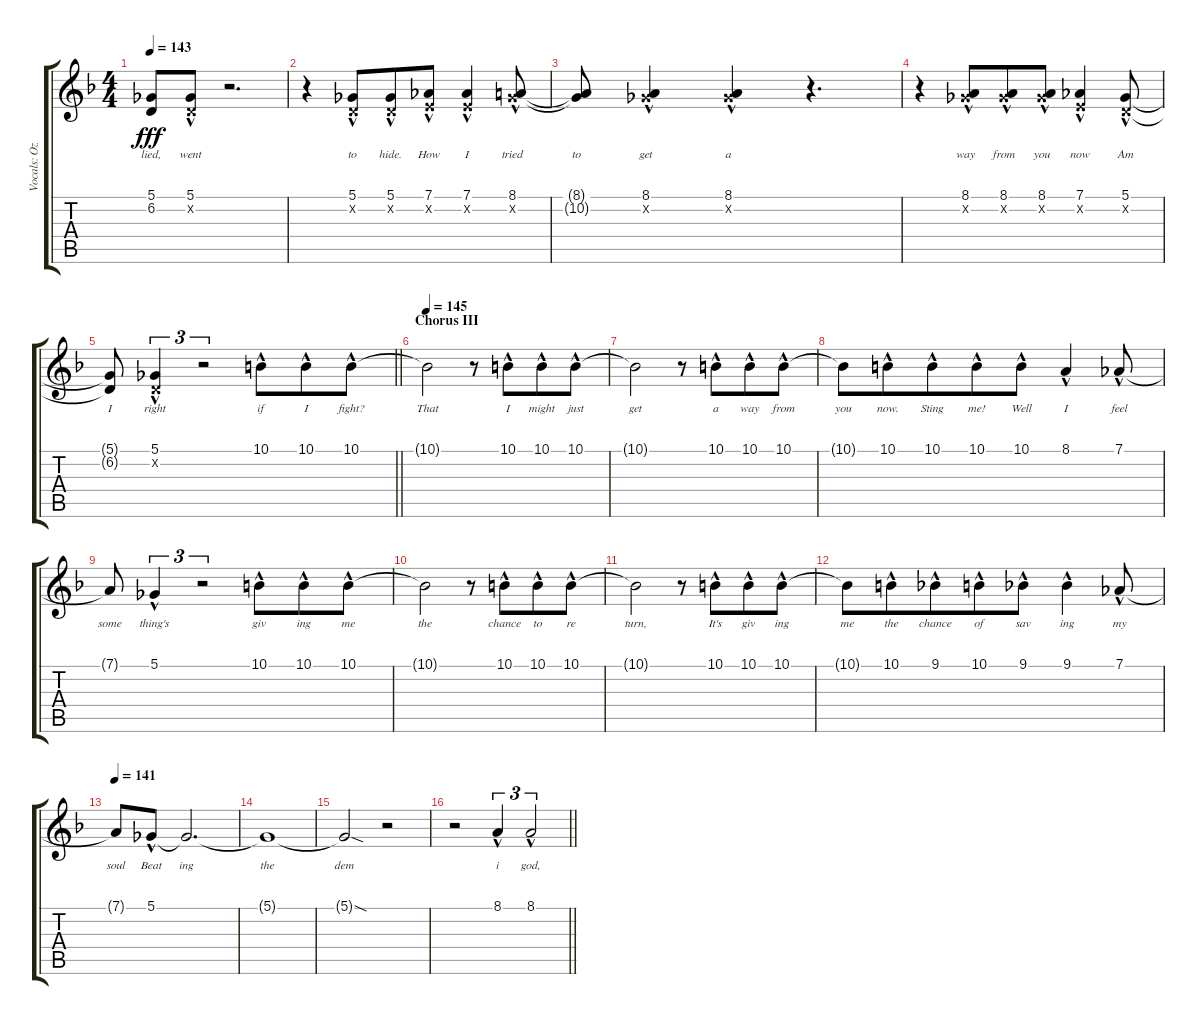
\track ("Vocals: Ozzy" "Vocals: Oz") {instrument lead2sawtooth}
\staff {score tabs}
\tuning (Db4 Ab3 E3 B2 Gb2 Db2) {hide}
\ts (4 4)
\tempo 143
\clef g2
\ks f
(5.1{t} 6.2{t}).8{lyrics (0 "lied,") lyrics (1 "") lyrics (2 "") lyrics (3 "") lyrics (4 "") dy fff} (5.1{hac} 6.2{x}).8{lyrics (0 "went") lyrics (1 "") lyrics (2 "") lyrics (3 "") lyrics (4 "")} r.2{d} |
r.4 (5.1{hac} 6.2{x}).8{lyrics (0 "to") lyrics (1 "") lyrics (2 "") lyrics (3 "") lyrics (4 "")} (5.1{hac} 6.2{x}).8{lyrics (0 "hide.") lyrics (1 "") lyrics (2 "") lyrics (3 "") lyrics (4 "") beam merge} (7.1{hac} 8.2{x}).8{lyrics (0 "How") lyrics (1 "") lyrics (2 "") lyrics (3 "") lyrics (4 "")} (7.1{hac} 8.2{x}).4{lyrics (0 "I") lyrics (1 "") lyrics (2 "") lyrics (3 "") lyrics (4 "")} (8.1{hac} 10.2{x}).8{lyrics (0 "tried") lyrics (1 "") lyrics (2 "") lyrics (3 "") lyrics (4 "")} |
(8.1{t} 10.2{t}).8{lyrics (0 "to") lyrics (1 "") lyrics (2 "") lyrics (3 "") lyrics (4 "")} (8.1{hac} 10.2{x}).4{lyrics (0 "get") lyrics (1 "") lyrics (2 "") lyrics (3 "") lyrics (4 "")} (8.1{hac} 10.2{x}).4{lyrics (0 "a") lyrics (1 "") lyrics (2 "") lyrics (3 "") lyrics (4 "")} r.4{d} |
r.4 (8.1{hac} 10.2{x}).8{lyrics (0 "way") lyrics (1 "") lyrics (2 "") lyrics (3 "") lyrics (4 "")} (8.1{hac} 10.2{x}).8{lyrics (0 "from") lyrics (1 "") lyrics (2 "") lyrics (3 "") lyrics (4 "") beam merge} (8.1{hac} 10.2{x}).8{lyrics (0 "you") lyrics (1 "") lyrics (2 "") lyrics (3 "") lyrics (4 "")} (7.1{hac} 8.2{x}).4{lyrics (0 "now") lyrics (1 "") lyrics (2 "") lyrics (3 "") lyrics (4 "")} (5.1{hac} 6.2{x}).8{lyrics (0 "Am") lyrics (1 "") lyrics (2 "") lyrics (3 "") lyrics (4 "")} |
\barLineRight lightlight
(5.1{t} 6.2{t}).8{lyrics (0 "I") lyrics (1 "") lyrics (2 "") lyrics (3 "") lyrics (4 "")} (5.1{hac} 6.2{x}).4{tu (3 2) lyrics (0 "right") lyrics (1 "") lyrics (2 "") lyrics (3 "") lyrics (4 "")} r.2{tu (3 2)} 10.1{hac}.8{lyrics (0 "if") lyrics (1 "") lyrics (2 "") lyrics (3 "") lyrics (4 "") beam merge} 10.1{hac}.8{lyrics (0 "I") lyrics (1 "") lyrics (2 "") lyrics (3 "") lyrics (4 "")} 10.1{hac}.8{lyrics (0 "fight?") lyrics (1 "") lyrics (2 "") lyrics (3 "") lyrics (4 "")} |
\section ("" "Chorus III")
\tempo 145
10.1{t}.2{lyrics (0 "That") lyrics (1 "") lyrics (2 "") lyrics (3 "") lyrics (4 "")} r.8 10.1{hac}.8{lyrics (0 "I") lyrics (1 "") lyrics (2 "") lyrics (3 "") lyrics (4 "") beam merge} 10.1{hac}.8{lyrics (0 "might") lyrics (1 "") lyrics (2 "") lyrics (3 "") lyrics (4 "")} 10.1{hac}.8{lyrics (0 "just") lyrics (1 "") lyrics (2 "") lyrics (3 "") lyrics (4 "")} |
10.1{t}.2{lyrics (0 "get") lyrics (1 "") lyrics (2 "") lyrics (3 "") lyrics (4 "")} r.8 10.1{hac}.8{lyrics (0 "a") lyrics (1 "") lyrics (2 "") lyrics (3 "") lyrics (4 "") beam merge} 10.1{hac}.8{lyrics (0 "way") lyrics (1 "") lyrics (2 "") lyrics (3 "") lyrics (4 "")} 10.1{hac}.8{lyrics (0 "from") lyrics (1 "") lyrics (2 "") lyrics (3 "") lyrics (4 "")} |
10.1{t}.8{lyrics (0 "you") lyrics (1 "") lyrics (2 "") lyrics (3 "") lyrics (4 "")} 10.1{hac}.8{lyrics (0 "now.") lyrics (1 "") lyrics (2 "") lyrics (3 "") lyrics (4 "") beam merge} 10.1{hac}.8{lyrics (0 "Sting") lyrics (1 "") lyrics (2 "") lyrics (3 "") lyrics (4 "")} 10.1{hac}.8{lyrics (0 "me!") lyrics (1 "") lyrics (2 "") lyrics (3 "") lyrics (4 "") beam merge} 10.1{hac}.8{lyrics (0 "Well") lyrics (1 "") lyrics (2 "") lyrics (3 "") lyrics (4 "")} 8.1{hac}.4{lyrics (0 "I") lyrics (1 "") lyrics (2 "") lyrics (3 "") lyrics (4 "")} 7.1{hac}.8{lyrics (0 "feel") lyrics (1 "") lyrics (2 "") lyrics (3 "") lyrics (4 "")} |
7.1{t}.8{lyrics (0 "some") lyrics (1 "") lyrics (2 "") lyrics (3 "") lyrics (4 "")} 5.1{hac}.4{tu (3 2) lyrics (0 "thing's") lyrics (1 "") lyrics (2 "") lyrics (3 "") lyrics (4 "")} r.2{tu (3 2)} 10.1{hac}.8{lyrics (0 "giv") lyrics (1 "") lyrics (2 "") lyrics (3 "") lyrics (4 "") beam merge} 10.1{hac}.8{lyrics (0 "ing") lyrics (1 "") lyrics (2 "") lyrics (3 "") lyrics (4 "")} 10.1{hac}.8{lyrics (0 "me") lyrics (1 "") lyrics (2 "") lyrics (3 "") lyrics (4 "")} |
10.1{t}.2{lyrics (0 "the") lyrics (1 "") lyrics (2 "") lyrics (3 "") lyrics (4 "")} r.8 10.1{hac}.8{lyrics (0 "chance") lyrics (1 "") lyrics (2 "") lyrics (3 "") lyrics (4 "") beam merge} 10.1{hac}.8{lyrics (0 "to") lyrics (1 "") lyrics (2 "") lyrics (3 "") lyrics (4 "")} 10.1{hac}.8{lyrics (0 "re") lyrics (1 "") lyrics (2 "") lyrics (3 "") lyrics (4 "")} |
10.1{t}.2{lyrics (0 "turn,") lyrics (1 "") lyrics (2 "") lyrics (3 "") lyrics (4 "")} r.8 10.1{hac}.8{lyrics (0 "It's") lyrics (1 "") lyrics (2 "") lyrics (3 "") lyrics (4 "") beam merge} 10.1{hac}.8{lyrics (0 "giv") lyrics (1 "") lyrics (2 "") lyrics (3 "") lyrics (4 "")} 10.1{hac}.8{lyrics (0 "ing") lyrics (1 "") lyrics (2 "") lyrics (3 "") lyrics (4 "")} |
10.1{t}.8{lyrics (0 "me") lyrics (1 "") lyrics (2 "") lyrics (3 "") lyrics (4 "")} 10.1{hac}.8{lyrics (0 "the") lyrics (1 "") lyrics (2 "") lyrics (3 "") lyrics (4 "") beam merge} 9.1{hac}.8{lyrics (0 "chance") lyrics (1 "") lyrics (2 "") lyrics (3 "") lyrics (4 "")} 10.1{hac}.8{lyrics (0 "of") lyrics (1 "") lyrics (2 "") lyrics (3 "") lyrics (4 "") beam merge} 9.1{hac}.8{lyrics (0 "sav") lyrics (1 "") lyrics (2 "") lyrics (3 "") lyrics (4 "")} 9.1{hac}.4{lyrics (0 "ing") lyrics (1 "") lyrics (2 "") lyrics (3 "") lyrics (4 "")} 7.1{hac}.8{lyrics (0 "my") lyrics (1 "") lyrics (2 "") lyrics (3 "") lyrics (4 "")} |
\tempo 141
7.1{t}.8{lyrics (0 "soul") lyrics (1 "") lyrics (2 "") lyrics (3 "") lyrics (4 "")} 5.1{hac}.8{lyrics (0 "Beat") lyrics (1 "") lyrics (2 "") lyrics (3 "") lyrics (4 "")} 5.1{t}.2{d lyrics (0 "ing") lyrics (1 "") lyrics (2 "") lyrics (3 "") lyrics (4 "")} |
5.1{t}.1{lyrics (0 "the") lyrics (1 "") lyrics (2 "") lyrics (3 "") lyrics (4 "")} |
5.1{sod t}.2{lyrics (0 "dem") lyrics (1 "") lyrics (2 "") lyrics (3 "") lyrics (4 "")} r.2 |
\barLineRight lightlight
r.2 8.1{hac}.4{tu (3 2) lyrics (0 "i") lyrics (1 "") lyrics (2 "") lyrics (3 "") lyrics (4 "")} 8.1{hac}.2{tu (3 2) lyrics (0 "god,") lyrics (1 "") lyrics (2 "") lyrics (3 "") lyrics (4 "")}
